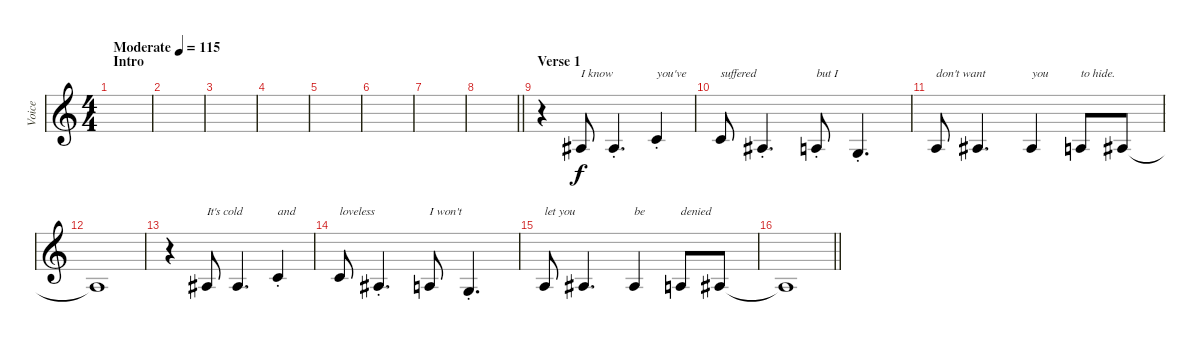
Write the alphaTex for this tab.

\track ("Voice" "Voice") {instrument altosax}
\staff {score}
\tuning (E4 B3 G3 D3 A2 E2) {hide}
\ts (4 4)
\section ("" "Intro")
\tempo (115 "Moderate")
\clef g2
\ks c
|
|
|
|
|
|
|
\barLineRight lightlight
|
\section ("" "Verse 1")
r.4 3.3.8{txt "I know"} 3.3{st}.4{d} 5.3{st}.4{txt "you've"} |
5.3.8{txt "suffered"} 3.3{st}.4{d} 2.3{st}.8{txt "but I"} 0.3{st}.4{d} |
2.3.8{txt "don't want"} 3.3.4{d} 3.3.4{txt "you"} 2.3.8{txt "to hide."} 3.3.8 |
3.3{t}.1 |
r.4 3.3.8{txt "It's cold"} 3.3.4{d} 5.3{st}.4{txt "and"} |
5.3.8{txt "loveless"} 3.3{st}.4{d} 2.3.8{txt "I won't"} 0.3{st}.4{d} |
2.3.8{txt "let you"} 3.3.4{d} 3.3.4{txt "be"} 2.3.8{txt "denied"} 3.3.8 |
\barLineRight lightlight
3.3{t}.1
